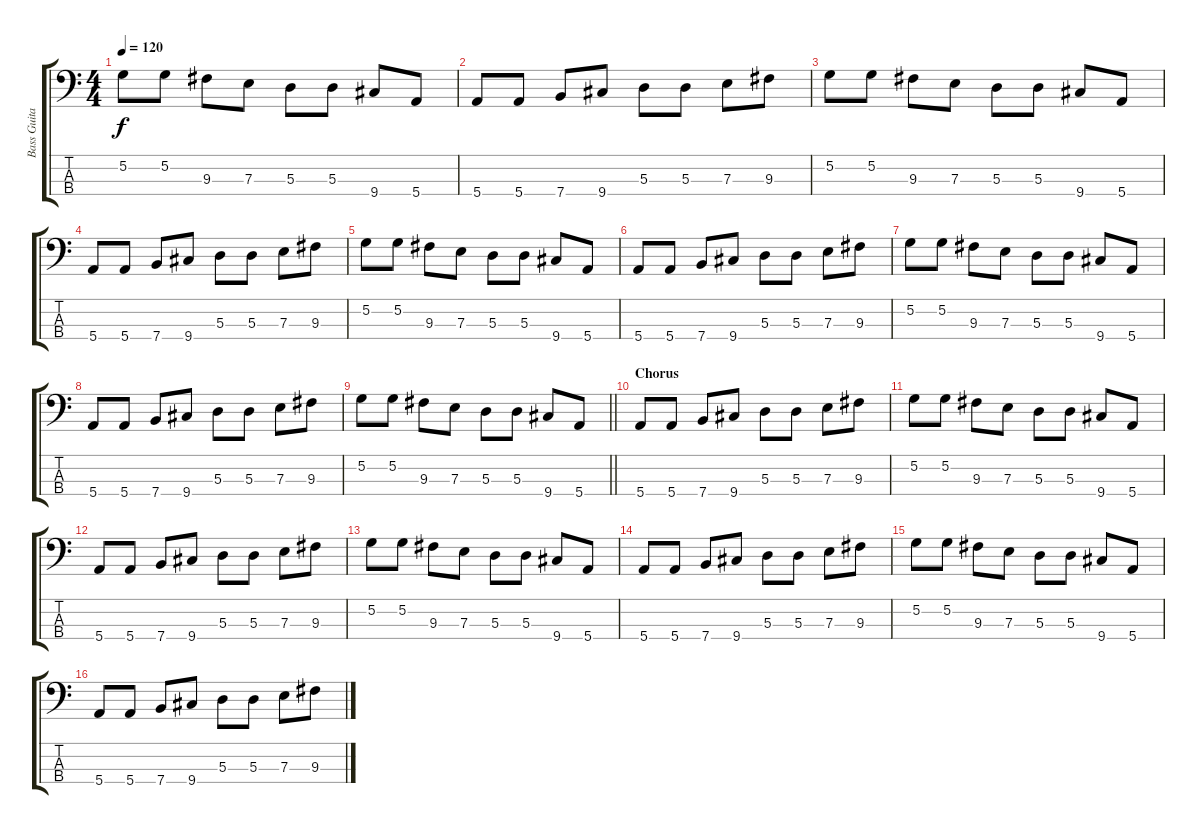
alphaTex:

\track ("Bass Guitar" "Bass Guita") {instrument electricbasspick}
\staff {score tabs}
\tuning (G2 D2 A1 E1) {hide}
\ts (4 4)
\tempo 120
\clef f4
\ks c
5.2.8{dy f} 5.2.8 9.3.8 7.3.8 5.3.8 5.3.8 9.4.8 5.4.8 |
5.4.8 5.4.8 7.4.8 9.4.8 5.3.8 5.3.8 7.3.8 9.3.8 |
5.2.8 5.2.8 9.3.8 7.3.8 5.3.8 5.3.8 9.4.8 5.4.8 |
5.4.8 5.4.8 7.4.8 9.4.8 5.3.8 5.3.8 7.3.8 9.3.8 |
5.2.8 5.2.8 9.3.8 7.3.8 5.3.8 5.3.8 9.4.8 5.4.8 |
5.4.8 5.4.8 7.4.8 9.4.8 5.3.8 5.3.8 7.3.8 9.3.8 |
5.2.8 5.2.8 9.3.8 7.3.8 5.3.8 5.3.8 9.4.8 5.4.8 |
5.4.8 5.4.8 7.4.8 9.4.8 5.3.8 5.3.8 7.3.8 9.3.8 |
\barLineRight lightlight
5.2.8 5.2.8 9.3.8 7.3.8 5.3.8 5.3.8 9.4.8 5.4.8 |
\section ("" "Chorus")
5.4.8 5.4.8 7.4.8 9.4.8 5.3.8 5.3.8 7.3.8 9.3.8 |
5.2.8 5.2.8 9.3.8 7.3.8 5.3.8 5.3.8 9.4.8 5.4.8 |
5.4.8 5.4.8 7.4.8 9.4.8 5.3.8 5.3.8 7.3.8 9.3.8 |
5.2.8 5.2.8 9.3.8 7.3.8 5.3.8 5.3.8 9.4.8 5.4.8 |
5.4.8 5.4.8 7.4.8 9.4.8 5.3.8 5.3.8 7.3.8 9.3.8 |
5.2.8 5.2.8 9.3.8 7.3.8 5.3.8 5.3.8 9.4.8 5.4.8 |
5.4.8 5.4.8 7.4.8 9.4.8 5.3.8 5.3.8 7.3.8 9.3.8
